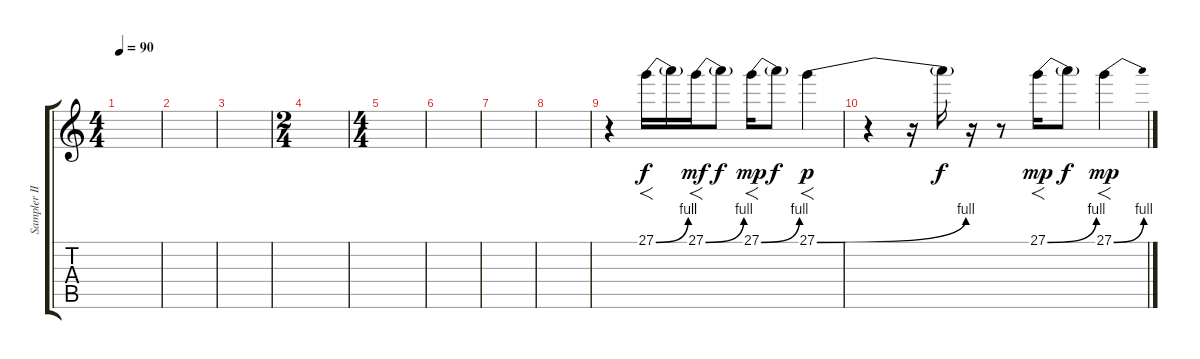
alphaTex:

\track ("Sampler II" "Sampler II") {instrument pad3polysynth}
\staff {score tabs}
\tuning (E4 B3 G3 D3 A2 E2) {hide}
\ts (4 4)
\tempo 90
\clef g2
\ks c
|
|
|
\ts (2 4)
|
\ts (4 4)
|
|
|
|
r.4 27.1{be (bend 0 0 60 4)}.16{f dy f} 27.1{t}.16 27.1{be (bend 0 0 60 4)}.16{f dy mf} 27.1{t}.8{dy f} 27.1{be (bend 0 0 60 4)}.16{f dy mp} 27.1{t}.8{dy f} 27.1{be (bend 0 0 60 4)}.4{f dy p} |
r.4 r.16 27.1{t}.16{dy f} r.16 r.8 27.1{be (bend 0 0 60 4)}.16{f dy mp} 27.1{t}.8{dy f} 27.1{be (bend 0 0 60 4)}.4{f dy mp}
